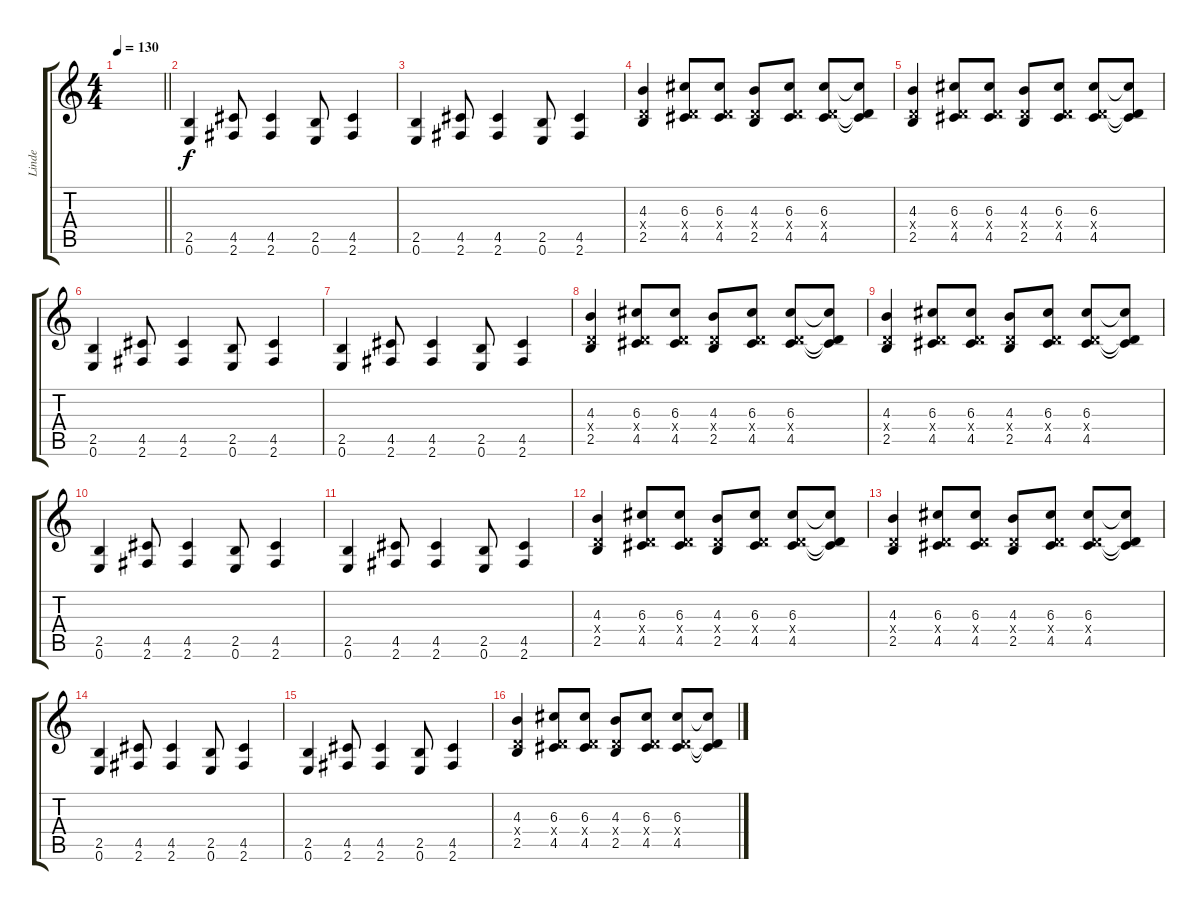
\track ("Linde" "Linde") {instrument distortionguitar}
\staff {score tabs}
\tuning (E4 B3 G3 D3 A2 E2) {hide}
\ts (4 4)
\tempo 130
\clef g2
\barLineRight lightlight
\ks c
|
(2.5 0.6).4 (4.5 2.6).8 (4.5 2.6).4 (2.5 0.6).8 (4.5 2.6).4 |
(2.5 0.6).4 (4.5 2.6).8 (4.5 2.6).4 (2.5 0.6).8 (4.5 2.6).4 |
(4.3 0.4{x} 2.5).4 (6.3 0.4{x} 4.5).8 (6.3 0.4{x} 4.5).8 (4.3 0.4{x} 2.5).8 (6.3 0.4{x} 4.5).8 (6.3 0.4{x} 4.5).8 (6.3{t} 0.4{t} 4.5{t}).8 |
(4.3 0.4{x} 2.5).4 (6.3 0.4{x} 4.5).8 (6.3 0.4{x} 4.5).8 (4.3 0.4{x} 2.5).8 (6.3 0.4{x} 4.5).8 (6.3 0.4{x} 4.5).8 (6.3{t} 0.4{t} 4.5{t}).8 |
(2.5 0.6).4 (4.5 2.6).8 (4.5 2.6).4 (2.5 0.6).8 (4.5 2.6).4 |
(2.5 0.6).4 (4.5 2.6).8 (4.5 2.6).4 (2.5 0.6).8 (4.5 2.6).4 |
(4.3 0.4{x} 2.5).4 (6.3 0.4{x} 4.5).8 (6.3 0.4{x} 4.5).8 (4.3 0.4{x} 2.5).8 (6.3 0.4{x} 4.5).8 (6.3 0.4{x} 4.5).8 (6.3{t} 0.4{t} 4.5{t}).8 |
(4.3 0.4{x} 2.5).4 (6.3 0.4{x} 4.5).8 (6.3 0.4{x} 4.5).8 (4.3 0.4{x} 2.5).8 (6.3 0.4{x} 4.5).8 (6.3 0.4{x} 4.5).8 (6.3{t} 0.4{t} 4.5{t}).8 |
(2.5 0.6).4 (4.5 2.6).8 (4.5 2.6).4 (2.5 0.6).8 (4.5 2.6).4 |
(2.5 0.6).4 (4.5 2.6).8 (4.5 2.6).4 (2.5 0.6).8 (4.5 2.6).4 |
(4.3 0.4{x} 2.5).4 (6.3 0.4{x} 4.5).8 (6.3 0.4{x} 4.5).8 (4.3 0.4{x} 2.5).8 (6.3 0.4{x} 4.5).8 (6.3 0.4{x} 4.5).8 (6.3{t} 0.4{t} 4.5{t}).8 |
(4.3 0.4{x} 2.5).4 (6.3 0.4{x} 4.5).8 (6.3 0.4{x} 4.5).8 (4.3 0.4{x} 2.5).8 (6.3 0.4{x} 4.5).8 (6.3 0.4{x} 4.5).8 (6.3{t} 0.4{t} 4.5{t}).8 |
(2.5 0.6).4 (4.5 2.6).8 (4.5 2.6).4 (2.5 0.6).8 (4.5 2.6).4 |
(2.5 0.6).4 (4.5 2.6).8 (4.5 2.6).4 (2.5 0.6).8 (4.5 2.6).4 |
(4.3 0.4{x} 2.5).4 (6.3 0.4{x} 4.5).8 (6.3 0.4{x} 4.5).8 (4.3 0.4{x} 2.5).8 (6.3 0.4{x} 4.5).8 (6.3 0.4{x} 4.5).8 (6.3{t} 0.4{t} 4.5{t}).8
